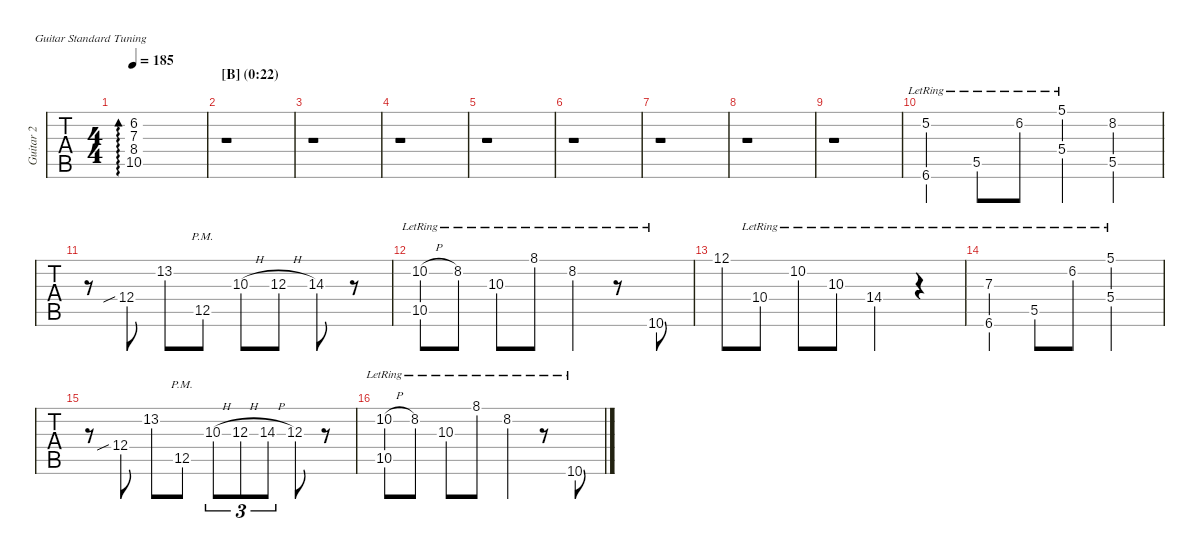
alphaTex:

\defaultSystemsLayout 4
\hideDynamics
\bracketExtendMode nobrackets
\multiTrackTrackNamePolicy allsystems
\firstSystemTrackNameMode fullname
\otherSystemsTrackNameMode fullname
\otherSystemsTrackNameOrientation horizontal
\track ("Guitar 2" "Guitar 2") {instrument distortionguitar}
\staff {tabs}
\tuning (E4 B3 G3 D3 A2 E2)
\ts (4 4)
\scale
0.579392
\tempo 185
\accidentals auto
\clef g2
\ottava regular
\simile none
\ks c
(8.4{acc #} 10.5 7.3 6.2).1{ad 0 dy mf} |
\section ("B" "(0:22)")
\scale
0.998312 r.1 |
\scale
1.00667 r.1 |
\scale
0.994133 r.1 |
\scale
1.00088 r.1 |
\scale
1.01187 r.1 |
\scale
0.982618 r.1 |
\scale
0.999336 r.1 |
\scale
1.00617 r.1 |
\scale
0.999336 (6.6{lr acc #} 5.2{lr}).4{instrument acousticguitarsteel} 5.5{lr}.8 6.2{lr}.8 (5.1{lr} 5.4{lr}).4 (8.2 5.5).4 |
\scale
0.999336 r.8 12.4{sib}.8 13.2.8 12.5{pm}.8 10.3{h}.8 12.3{h}.8 14.3.8 r.8 |
\scale
0.995156 (10.5{lr} 10.2{h lr}).8 8.2{lr}.8 10.3{lr}.8 8.1{lr}.8 8.2{lr}.4 r.8 10.6{lr}.8 |
\scale
1.00617 12.1.8 10.4{lr}.8 10.2{lr}.8 10.3{lr}.8 14.4{lr}.4 r.4 |
\scale
1.00071 (6.6{lr acc #} 7.3{lr}).4 5.5{lr}.8 6.2{lr}.8 (5.1{lr} 5.4{lr}).2 |
\scale
0.99653 r.8 12.4{sib}.8 13.2.8 12.5{pm}.8 10.3{h}.8{tu (3 2)} 12.3{h}.8{tu (3 2)} 14.3{h}.8{tu (3 2)} 12.3.8 r.8 |
\scale
1.00071 (10.5{lr} 10.2{h lr}).8 8.2{lr}.8 10.3{lr}.8 8.1{lr}.8 8.2{lr}.4 r.8 10.6{lr}.8
